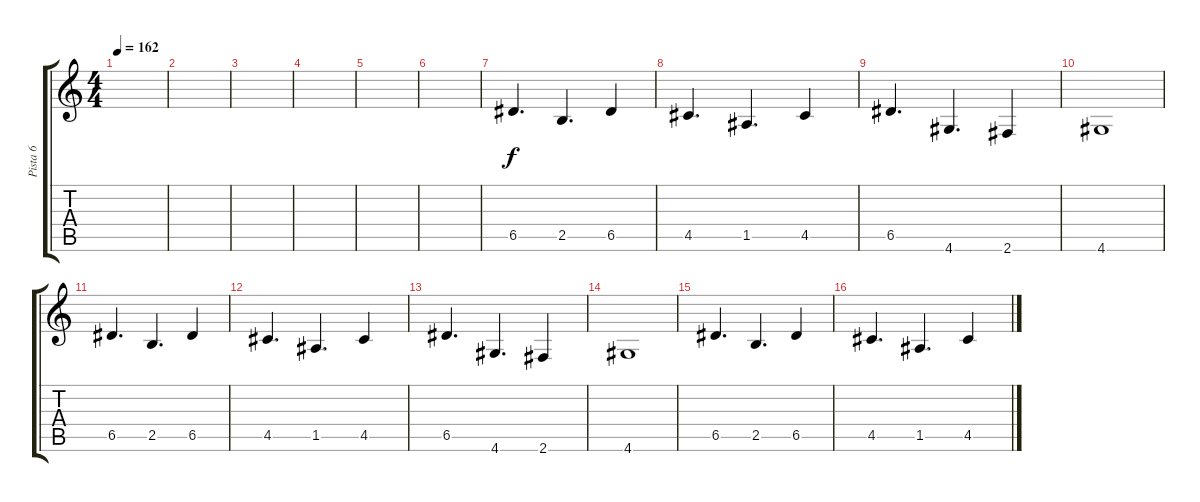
\track ("Pista 6" "Pista 6") {instrument electricguitarjazz}
\staff {score tabs}
\tuning (E4 B3 G3 D3 A2 E2) {hide}
\ts (4 4)
\tempo 162
\clef g2
\ks c
|
|
|
|
|
|
6.5.4{d} 2.5.4{d} 6.5.4 |
4.5.4{d} 1.5.4{d} 4.5.4 |
6.5.4{d} 4.6.4{d} 2.6.4 |
4.6.1 |
6.5.4{d} 2.5.4{d} 6.5.4 |
4.5.4{d} 1.5.4{d} 4.5.4 |
6.5.4{d} 4.6.4{d} 2.6.4 |
4.6.1 |
6.5.4{d} 2.5.4{d} 6.5.4 |
4.5.4{d} 1.5.4{d} 4.5.4
